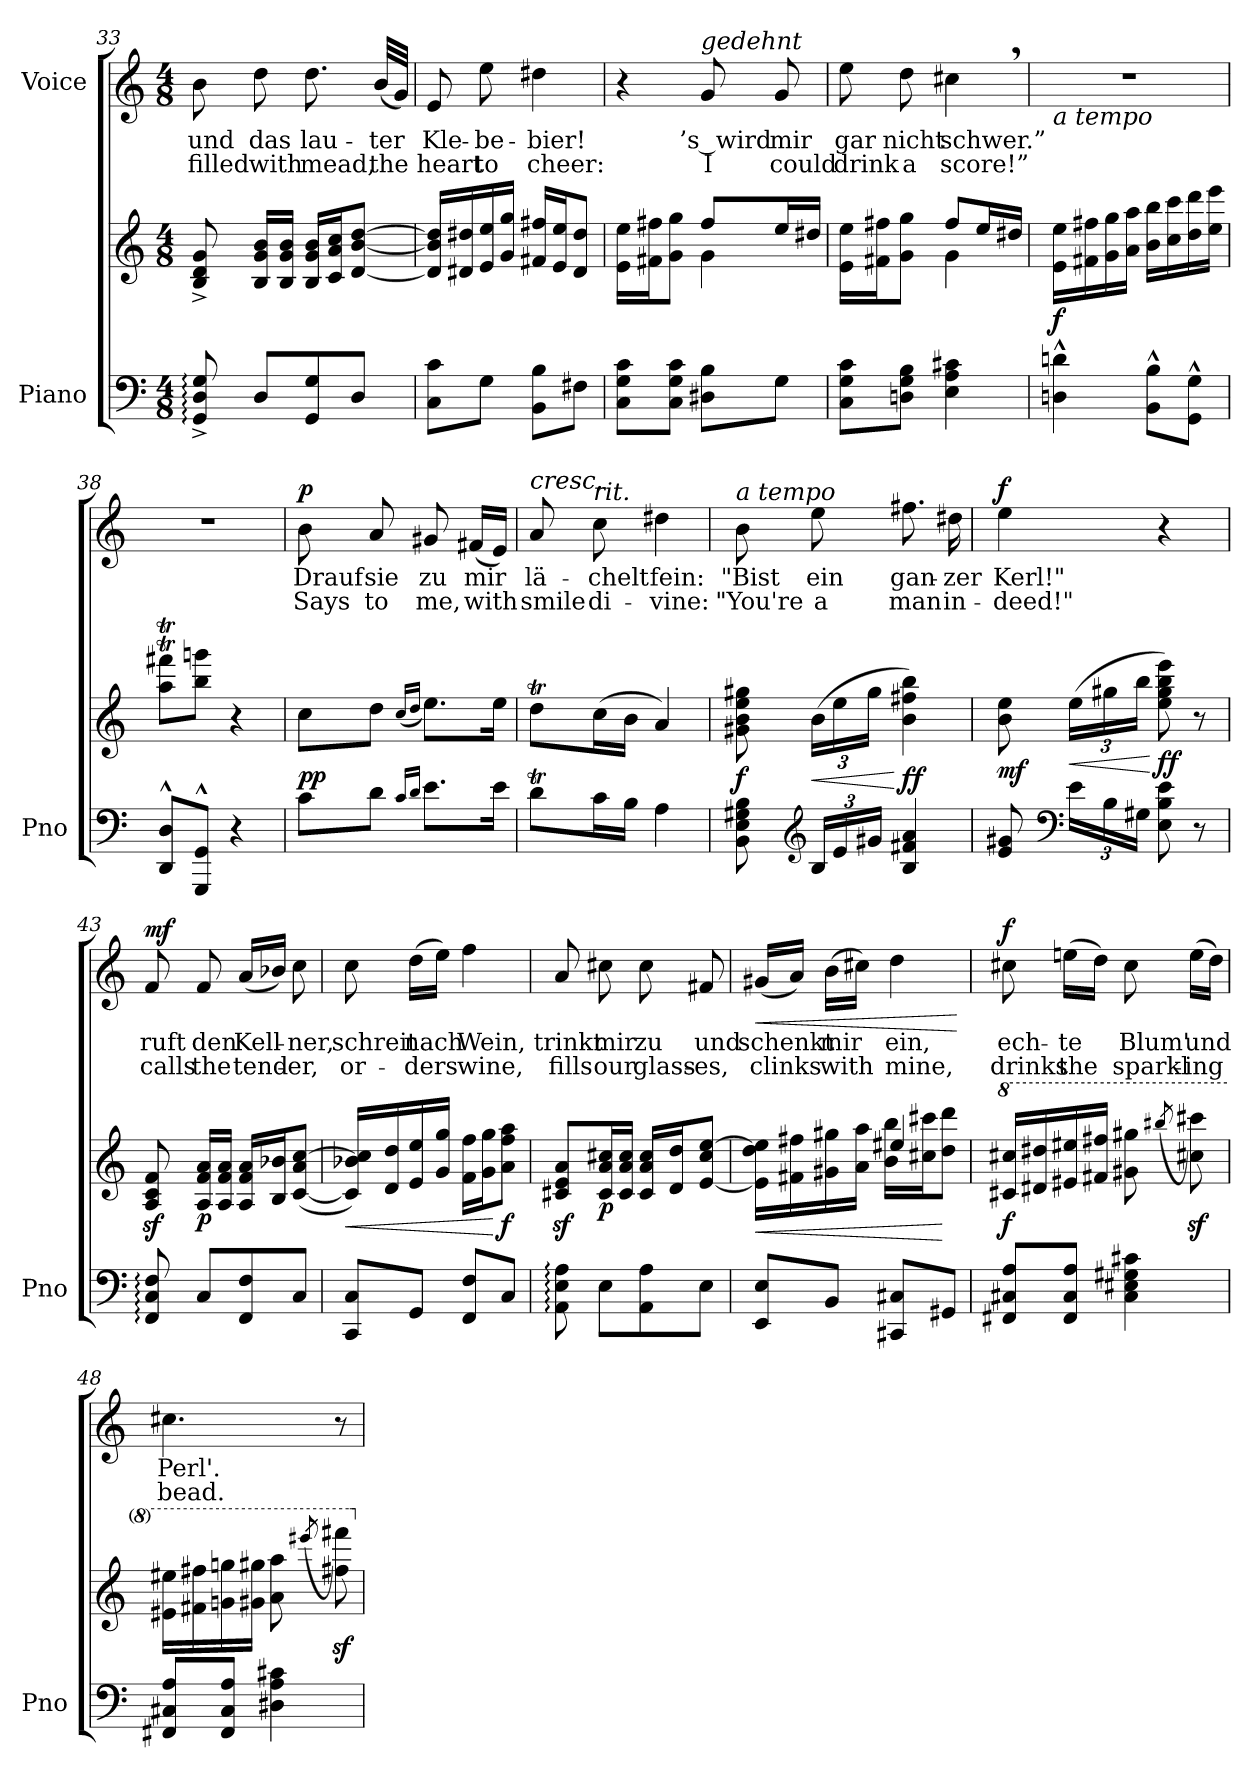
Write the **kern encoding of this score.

**kern	**kern	**dynam	**kern	**text	**text	**dynam
*part2	*part2	*part2	*part1	*part1	*part1	*part1
*staff3	*staff2	*staff2/3	*staff1	*staff1	*staff1	*staff1
*I"Piano	*	*	*I"Voice	*	*	*
*I'Pno	*	*	*	*	*	*
*clefF4	*clefG2	*	*clefG2	*	*	*
*k[]	*k[]	*	*k[]	*	*	*
*M4/8	*M4/8	*	*M4/8	*	*	*
=33	=33	=33	=33	=33	=33	=33
!	!	!	!	!LO:LY:b	!LO:LY:b	!
8GG/:^ 8D/:^ 8G/:^	8B/^ 8d/^ 8g/^	.	8b\	und	filled	.
!	!	!	!	!LO:LY:b	!LO:LY:b	!
8D/L	16B/ 16g/ 16b/LL	.	8dd\	das	with	.
.	16B/ 16g/ 16b/JJ	.	.	.	.	.
!	!	!	!	!LO:LY:b	!LO:LY:b	!
8GG/ 8G/	16B/ 16g/ 16b/LL	.	8.dd\	lau-	mead,	.
.	16c/ 16a/ 16cc/J	.	.	.	.	.
8D/J	[8d/ [8b/ [8dd/J	.	.	.	.	.
!	!	!	!	!LO:LY:b	!LO:LY:b	!
.	.	.	(<32b/LLL	-ter	the	.
.	.	.	32g/JJJ)	.	.	.
=34	=34	=34	=34	=34	=34	=34
!	!	!	!	!LO:LY:b	!LO:LY:b	!
8C\ 8c\L	16d/] 16b/] 16dd/]LL	.	8e/	Kle-	heart	.
.	16d#X/ 16dd#X/	.	.	.	.	.
!	!	!	!	!LO:LY:b	!LO:LY:b	!
8G\J	16e/ 16ee/	.	8ee\	-be-	to	.
.	16g/ 16gg/JJ	.	.	.	.	.
!	!	!	!	!LO:LY:b	!LO:LY:b	!
8BB\ 8B\L	16f#X/ 16ff#X/LL	.	4dd#X\	-bier!	cheer:	.
.	16e/ 16ee/J	.	.	.	.	.
8F#X\J	8d#/ 8dd#/J	.	.	.	.	.
!!LO:LB:g=z
=35	=35	=35	=35	=35	=35	=35
*	*^	*	*	*	*	*
8C\ 8G\ 8c\L	4rddyy	16e\ 16ee\LL	.	4r	.	.	.
.	.	16f#X\ 16ff#X\J	.	.	.	.	.
8C\ 8G\ 8c\J	.	8g\ 8gg\J	.	.	.	.	.
!	!	!	!	!LO:TX:a:i:t=gedehnt	!	!	!
!	!	!	!	!	!LO:LY:b	!LO:LY:b	!
8D#X\ 8B\L	8ff#/L	4g\	.	8g/	’s wird	I	.
!	!	!	!	!	!LO:LY:b	!LO:LY:b	!
8G\J	16ee/L	.	.	8g/	mir	could	.
.	16dd#X/JJ	.	.	.	.	.	.
=36	=36	=36	=36	=36	=36	=36	=36
*	*	*	*	*MM65	*	*	*
!	!	!	!	!	!LO:LY:b	!LO:LY:b	!
8C\ 8G\ 8c\L	4rddyy	16e\ 16ee\LL	.	8ee\	gar	drink	.
.	.	16f#X\ 16ff#X\J	.	.	.	.	.
!	!	!	!	!	!LO:LY:b	!LO:LY:b	!
8Dn\ 8G\ 8B\J	.	8g\ 8gg\J	.	8dd\	nicht	a	.
*	*	*	*	*MM60	*	*	*
!	!	!	!	!	!LO:LY:b	!LO:LY:b	!
4E\ 4A\ 4c#X\	8ff#/L	4g\	.	4cc#X,\	schwer.”	score!”	.
.	16ee/L	.	.	.	.	.	.
.	16dd#X/JJ	.	.	.	.	.	.
*	*v	*v	*	*	*	*	*
=37	=37	=37	=37	=37	=37	=37
!	!	!	!LO:TX:b:i:t=a tempo	!	!	!
!	!	!LO:DY:b	!	!	!	!
4Dn\^^ 4dn\^^	16e\ 16ee\LL	f	2r	.	.	.
.	16f#X\ 16ff#X\	.	.	.	.	.
.	16g\ 16gg\	.	.	.	.	.
.	16a\ 16aa\JJ	.	.	.	.	.
8BB\^^ 8B\^^L	16b\ 16bb\LL	.	.	.	.	.
.	16cc\ 16ccc\	.	.	.	.	.
8GG\^^ 8G\^^J	16dd\ 16ddd\	.	.	.	.	.
.	16ee\ 16eee\JJ	.	.	.	.	.
=38	=38	=38	=38	=38	=38	=38
8DD/^^ 8D/^^L	8aa\T 8fff#X\TL	.	2r	.	.	.
8GGG/^^ 8GG/^^J	8bb\ 8ggg\J	.	.	.	.	.
4r	4r	.	.	.	.	.
=39	=39	=39	=39	=39	=39	=39
!	!	!LO:DY:a=2	!	!LO:LY:b	!LO:LY:b	!LO:DY:a
8c\L	8cc\L	pp	8b\	Drauf	Says	p
!	!	!	!	!LO:LY:b	!LO:LY:b	!
8d\J	8dd\J	.	8a/	sie	to	.
16qc/LL	(<16qcc/LL	.	.	.	.	.
16qd/JJ	16qdd/JJ	.	.	.	.	.
!	!	!	!	!LO:LY:b	!LO:LY:b	!
8.e\L	8.ee\L)	.	8g#X/	zu	me,	.
!	!	!	!	!LO:LY:b	!LO:LY:b	!
.	.	.	(<16f#X/LL	mir	with	.
16e\Jk	16ee\Jk	.	16e/JJ)	.	.	.
!!LO:LB:g=z
=40	=40	=40	=40	=40	=40	=40
!	!	!	!LO:TX:a:i:t=cresc.	!	!	!
!	!	!	!	!LO:LY:b	!LO:LY:b	!
8dT\L	8ddT\L	.	8a/	lä-	smile	.
!	!	!	!LO:TX:a:i:t=rit.	!	!	!
!	!	!	!	!LO:LY:b	!LO:LY:b	!
16c\L	(>16cc\L	.	8cc\	-chelt	di-	.
16B\JJ	16b\JJ	.	.	.	.	.
*	*	*	*MM60	*	*	*
!	!	!	!	!LO:LY:b	!LO:LY:b	!
4A\	4a/)	.	4dd#X\	fein:	-vine:	.
=41	=41	=41	=41	=41	=41	=41
!	!	!	!LO:TX:a:i:t=a tempo	!	!	!
!	!	!LO:DY:b	!	!LO:LY:b	!LO:LY:b	!
8BB\ 8E\ 8G#X\ 8B\	8g#X\ 8b\ 8ee\ 8gg#X\	f	8b\	"Bist	"You're	.
*clefG2	*	*	*	*	*	*
*Xbrackettup	*Xbrackettup	*	*	*	*	*
!	!	!LO:HP:b	!	!LO:LY:b	!LO:LY:b	!
24B/LL	(>24b\LL	<	8ee\	ein	a	.
24e/	24ee\	.	.	.	.	.
24g#X/JJ	24gg#\JJ	.	.	.	.	.
!	!	!LO:DY:n=1:b	!	!LO:LY:b	!LO:LY:b	!
4B/ 4f#X/ 4a/	4b\ 4ff#X\ 4bb\)	[ ff	8.ff#X\	gan-	man	.
!	!	!	!	!LO:LY:b	!LO:LY:b	!
.	.	.	16dd#X\	-zer	in-	.
=42	=42	=42	=42	=42	=42	=42
!	!	!LO:DY:b	!	!LO:LY:b	!LO:LY:b	!LO:DY:a
8e/ 8g#X/	8b\ 8ee\	mf	4ee\	Kerl!"	-deed!"	f
*clefF4	*	*	*	*	*	*
!	!	!LO:HP:b	!	!	!	!
24e\LL	(>24ee\LL	<	.	.	.	.
24B\	24gg#X\	.	.	.	.	.
24G#X\JJ	24bb\JJ	.	.	.	.	.
!	!	!LO:DY:n=1:b	!	!	!	!
8E\ 8B\ 8e\	8ee\ 8gg#\ 8bb\ 8eee\)	[ ff	4r	.	.	.
8r	8r	.	.	.	.	.
=43	=43	=43	=43	=43	=43	=43
!	!	!	!	!LO:LY:b	!LO:LY:b	!LO:DY:a
8FF/: 8C/: 8F/:	8A/z< 8c/z< 8f/z<	.	8f/	ruft	calls	mf
!	!	!LO:DY:b	!	!LO:LY:b	!LO:LY:b	!
8C/L	16A/ 16f/ 16a/LL	p	8f/	den	the	.
.	16A/ 16f/ 16a/JJ	.	.	.	.	.
!	!	!	!	!LO:LY:b	!LO:LY:b	!
8FF/ 8F/	16A/ 16f/ 16a/LL	.	(<16a/LL	Kell-	tend-	.
.	16B/ 16b-X/J	.	16b-X/JJ)	.	.	.
!	!	!	!	!LO:LY:b	!LO:LY:b	!
8C/J	(<[8c/ 8a/ [8cc/J	.	8cc\	-ner,	-er,	.
=44	=44	=44	=44	=44	=44	=44
!	!	!LO:HP:b	!	!LO:LY:b	!LO:LY:b	!
8CC/ 8C/L	16c/] 16b-X/ 16cc/]LL)	<	8cc\	schreit	or-	.
.	16d/ 16dd/	.	.	.	.	.
!	!	!	!	!LO:LY:b	!LO:LY:b	!
8GG/J	16e/ 16ee/	.	(>16dd\LL	nach	-ders	.
.	16g/ 16gg/JJ	.	16ee\JJ)	.	.	.
!	!	!	!	!LO:LY:b	!LO:LY:b	!
8FF/ 8F/L	16f\ 16ff\LL	.	4ff\	Wein,	wine,	.
.	16g\ 16gg\J	.	.	.	.	.
!	!	!LO:DY:n=1:b	!	!	!	!
8C/J	8a\ 8ff\ 8aa\J	[ f	.	.	.	.
!!LO:LB:g=z
=45	=45	=45	=45	=45	=45	=45
!	!	!	!	!LO:LY:b	!LO:LY:b	!
8AA\: 8E\: 8A\:	8c#X/z< 8e/z< 8a/z<L	.	8a/	trinkt	fills	.
!	!	!LO:DY:b	!	!LO:LY:b	!LO:LY:b	!
8E\L	16c#/ 16a/ 16cc#X/L	p	8cc#X\	mir	our	.
.	16c#/ 16a/ 16cc#/JJ	.	.	.	.	.
!	!	!	!	!LO:LY:b	!LO:LY:b	!
8AA\ 8A\	16c#/ 16a/ 16cc#/LL	.	8cc#\	zu	glass-	.
.	16d/ 16dd/J	.	.	.	.	.
!	!	!	!	!LO:LY:b	!LO:LY:b	!
8E\J	(<[8e/ 8cc#/ [8ee/J	.	8f#X/	und	-es,	.
=46	=46	=46	=46	=46	=46	=46
!	!	!LO:HP:b	!	!LO:LY:b	!LO:LY:b	!LO:HP:b
*	*^	*	*	*	*	*
8EE/ 8E/L	4rffyy)	16e\] 16dd\ 16ee\]LL	<	(<16g#X/LL	schenkt	clinks	<
.	.	16f#X\ 16ff#X\	.	16a/JJ)	.	.	.
!	!	!	!	!	!LO:LY:b	!LO:LY:b	!
8BB/J	.	16g#X\ 16gg#X\	.	(>16b\LL	mir	with	.
.	.	16a\ 16aa\JJ	.	16cc#X\JJ)	.	.	.
!	!	!	!	!	!LO:LY:b	!LO:LY:b	!
8CC#X/ 8C#X/L	4ee#X/	16b\ 16bb\LL	.	4dd\	ein,	mine,	.
.	.	16cc#X\ 16ccc#X\J	.	.	.	.	.
8GG#X/J	.	8dd\ 8ddd\J	[	.	.	.	.
*	*v	*v	*	*	*	*	*
.	.	.	.	.	.	[
=47	=47	=47	=47	=47	=47	=47
*	*8va	*	*	*	*	*
!	!	!LO:DY:b	!	!LO:LY:b	!LO:LY:b	!LO:DY:a
8FF#X/ 8C#X/ 8A/L	16cc#X/ 16ccc#X/LL	f	8cc#X\	ech-	drinks	f
.	16dd#X/ 16ddd#X/	.	.	.	.	.
!	!	!	!	!LO:LY:b	!LO:LY:b	!
8FF#/ 8C#/ 8A/J	16ee#X/ 16eee#X/	.	(>16een\LL	-te	the	.
.	16ff#X/ 16fff#X/JJ	.	16dd\JJ)	.	.	.
!	!	!	!	!LO:LY:b	!LO:LY:b	!
4C#\ 4E#X\ 4G#X\ 4c#X\	8gg#X\ 8ggg#X\	.	8cc#\	Blum'	sparkl-	.
.	(<8qbbb#X/	.	.	.	.	.
!	!	!	!	!LO:LY:b	!LO:LY:b	!
.	8ccc#X\z< 8cccc#X\z<)	.	(>16ee\LL	und	-ing	.
.	.	.	16dd\JJ)	.	.	.
=48	=48	=48	=48	=48	=48	=48
!	!	!	!	!LO:LY:b	!LO:LY:b	!
8FF#X/ 8C#X/ 8A/L	16ee#X\ 16eee#X\LL	.	4.cc#X\	Perl'.	bead.	.
.	16ff#X\ 16fff#X\	.	.	.	.	.
8FF#/ 8C#/ 8A/J	16ggn\ 16gggn\	.	.	.	.	.
.	16gg#X\ 16ggg#X\JJ	.	.	.	.	.
4D#X\ 4A\ 4c#X\	8aa\ 8aaa\	.	.	.	.	.
.	(<8qeeee#X/	.	.	.	.	.
.	8fff#X\z< 8ffff#X\z<)	.	8r	.	.	.
*	*X8va	*	*	*	*	*
=	=	=	=	=	=	=
*-	*-	*-	*-	*-	*-	*-
